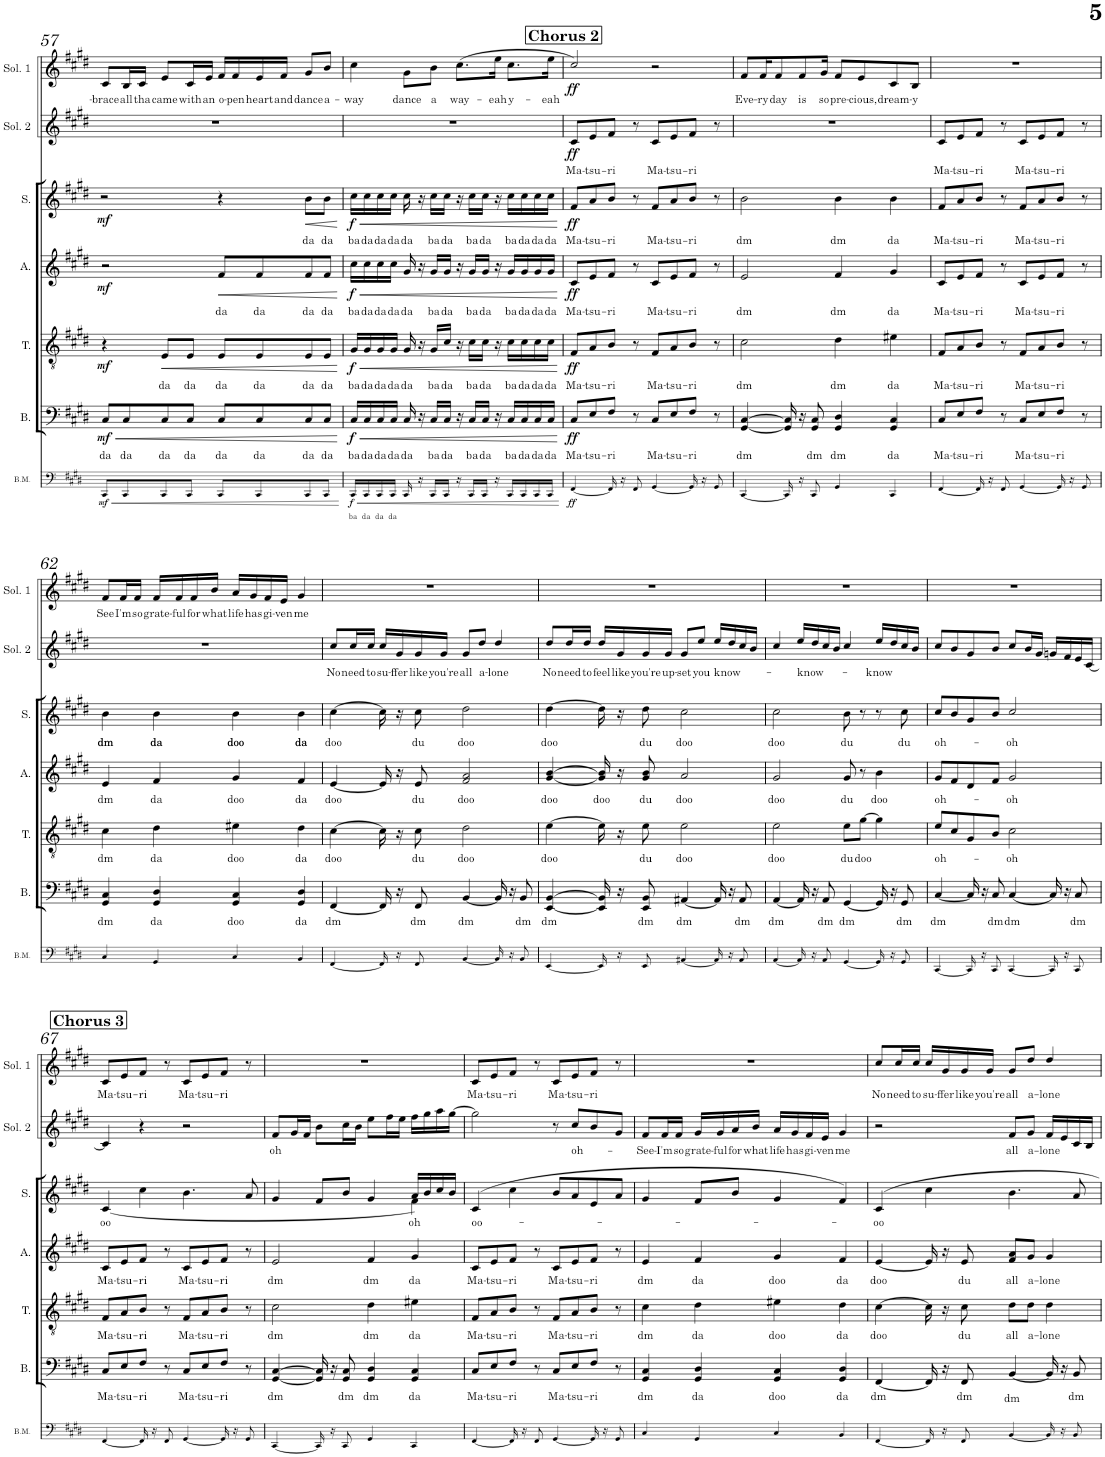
**kern	**text	**dynam	**kern	**text	**text	**dynam	**kern	**text	**dynam	**kern	**text	**dynam	**kern	**text	**dynam	**kern	**text	**dynam	**kern	**text	**dynam
*part7	*part7	*part7	*part6	*part6	*part6	*part6	*part5	*part5	*part5	*part4	*part4	*part4	*part3	*part3	*part3	*part2	*part2	*part2	*part1	*part1	*part1
*staff7	*staff7	*staff7	*staff6	*staff6	*staff6	*staff6	*staff5	*staff5	*staff5	*staff4	*staff4	*staff4	*staff3	*staff3	*staff3	*staff2	*staff2	*staff2	*staff1	*staff1	*staff1
*I"Bass Mic	*	*	*I"Bass	*	*	*	*I"Tenor	*	*	*I"Alto	*	*	*I"Soprano	*	*	*I"Solo 2 (Lower Voice)	*	*	*I"Solo 1 (Upper Voice)	*	*
*I'B.M.	*	*	*I'B.	*	*	*	*I'T.	*	*	*I'A.	*	*	*I'S.	*	*	*I'Sol. 2	*	*	*I'Sol. 1	*	*
!!LO:PB:g=z
*clefF4	*	*	*clefF4	*	*	*	*clefGv2	*	*	*clefG2	*	*	*clefG2	*	*	*clefG2	*	*	*clefG2	*	*
*	*	*	*	*	*	*	*	*	*	*	*	*	*	*	*	*Trd7c12	*	*	*	*	*
*k[f#c#g#d#]	*	*	*k[f#c#g#d#]	*	*	*	*k[f#c#g#d#]	*	*	*k[f#c#g#d#]	*	*	*k[f#c#g#d#]	*	*	*k[f#c#g#d#]	*	*	*k[f#c#g#d#]	*	*
*M4/4	*	*	*M4/4	*	*	*	*M4/4	*	*	*M4/4	*	*	*M4/4	*	*	*M4/4	*	*	*M4/4	*	*
=57	=57	=57	=57	=57	=57	=57	=57	=57	=57	=57	=57	=57	=57	=57	=57	=57	=57	=57	=57	=57	=57
!	!	!LO:HP:b	!	!LO:LY:b	!	!LO:HP:b	!	!	!	!	!	!	!	!	!	!	!	!	!	!LO:LY:b	!
!	!	!LO:DY:n=1:b	!	!	!	!LO:DY:n=1:b	!	!	!LO:DY:b	!	!	!LO:DY:b	!	!	!LO:DY:b	!	!	!	!	!	!
8CC#/L	.	< mf	8C#/L	da	.	< mf	4r	.	mf	2r	.	mf	2r	.	mf	1r	.	.	8c#/L	-brace	.
!	!	!	!	!LO:LY:b	!	!	!	!	!	!	!	!	!	!	!	!	!	!	!	!LO:LY:b	!
8CC#/	.	.	8C#/	da	.	.	.	.	.	.	.	.	.	.	.	.	.	.	16B/L	all	.
!	!	!	!	!	!	!	!	!	!	!	!	!	!	!	!	!	!	!	!	!LO:LY:b	!
.	.	.	.	.	.	.	.	.	.	.	.	.	.	.	.	.	.	.	16c#/JJ	tha	.
!	!	!	!	!LO:LY:b	!	!	!	!LO:LY:b	!LO:HP:b	!	!	!	!	!	!	!	!	!	!	!LO:LY:b	!
8CC#/	.	.	8C#/	da	.	.	8E/L	da	<	.	.	.	.	.	.	.	.	.	8e/L	came	.
!	!	!	!	!LO:LY:b	!	!	!	!LO:LY:b	!	!	!	!	!	!	!	!	!	!	!	!LO:LY:b	!
8CC#/J	.	.	8C#/J	da	.	.	8E/J	da	.	.	.	.	.	.	.	.	.	.	16c#/L	with	.
!	!	!	!	!	!	!	!	!	!	!	!	!	!	!	!	!	!	!	!	!LO:LY:b	!
.	.	.	.	.	.	.	.	.	.	.	.	.	.	.	.	.	.	.	16e/JJ	an	.
!	!	!	!	!LO:LY:b	!	!	!	!LO:LY:b	!	!	!LO:LY:b	!LO:HP:b	!	!	!	!	!	!	!	!LO:LY:b	!
8CC#/L	.	.	8C#/L	da	.	.	8E/L	da	.	8f#/L	da	<	4r	.	.	.	.	.	16f#/LL	o-	.
!	!	!	!	!	!	!	!	!	!	!	!	!	!	!	!	!	!	!	!	!LO:LY:b	!
.	.	.	.	.	.	.	.	.	.	.	.	.	.	.	.	.	.	.	16f#/	-pen	.
!	!	!	!	!LO:LY:b	!	!	!	!LO:LY:b	!	!	!LO:LY:b	!	!	!	!	!	!	!	!	!LO:LY:b	!
8CC#/	.	.	8C#/	da	.	.	8E/	da	.	8f#/	da	.	.	.	.	.	.	.	16e/	heart	.
!	!	!	!	!	!	!	!	!	!	!	!	!	!	!	!	!	!	!	!	!LO:LY:b	!
.	.	.	.	.	.	.	.	.	.	.	.	.	.	.	.	.	.	.	16f#/JJ	and	.
!	!	!	!	!LO:LY:b	!	!	!	!LO:LY:b	!	!	!LO:LY:b	!	!	!LO:LY:b	!LO:HP:b	!	!	!	!	!LO:LY:b	!
8CC#/	.	.	8C#/	da	.	.	8E/	da	.	8f#/	da	.	8b\L	da	<	.	.	.	8g#/L	dance	.
!	!	!	!	!LO:LY:b	!	!	!	!LO:LY:b	!	!	!LO:LY:b	!	!	!LO:LY:b	!	!	!	!	!	!LO:LY:b	!
8CC#/J	.	.	8C#/J	da	.	.	8E/J	da	.	8f#/J	da	.	8b\J	da	.	.	.	.	8b/J	a-	.
.	.	[	.	.	.	[	.	.	[	.	.	[	.	.	[	.	.	.	.	.	.
=58	=58	=58	=58	=58	=58	=58	=58	=58	=58	=58	=58	=58	=58	=58	=58	=58	=58	=58	=58	=58	=58
!	!LO:LY:b	!LO:HP:b	!	!LO:LY:b	!	!LO:HP:b	!	!LO:LY:b	!LO:HP:b	!	!LO:LY:b	!LO:HP:b	!	!LO:LY:b	!LO:HP:b	!	!	!	!	!LO:LY:b	!
!	!	!LO:DY:n=1:b	!	!	!	!LO:DY:n=1:b	!	!	!LO:DY:n=1:b	!	!	!LO:DY:n=1:b	!	!	!LO:DY:n=1:b	!	!	!	!	!	!
16CC#/LL	ba	< f	16C#/LL	ba	.	< f	16G#/LL	ba	< f	16cc#\LL	ba	< f	16cc#\LL	ba	< f	1r	.	.	4cc#\	-way	.
!	!LO:LY:b	!	!	!LO:LY:b	!	!	!	!LO:LY:b	!	!	!LO:LY:b	!	!	!LO:LY:b	!	!	!	!	!	!	!
16CC#/	da	.	16C#/	da	.	.	16G#/	da	.	16cc#\	da	.	16cc#\	da	.	.	.	.	.	.	.
!	!LO:LY:b	!	!	!LO:LY:b	!	!	!	!LO:LY:b	!	!	!LO:LY:b	!	!	!LO:LY:b	!	!	!	!	!	!	!
16CC#/	da	.	16C#/	da	.	.	16G#/	da	.	16cc#\	da	.	16cc#\	da	.	.	.	.	.	.	.
!	!LO:LY:b	!	!	!LO:LY:b	!	!	!	!LO:LY:b	!	!	!LO:LY:b	!	!	!LO:LY:b	!	!	!	!	!	!	!
16CC#/JJ	da	.	16C#/JJ	da	.	.	16G#/JJ	da	.	16cc#\JJ	da	.	16cc#\JJ	da	.	.	.	.	.	.	.
!	!	!	!	!LO:LY:b	!	!	!	!LO:LY:b	!	!	!LO:LY:b	!	!	!LO:LY:b	!	!	!	!	!	!LO:LY:b	!
16CC#/	.	.	16C#/	da	.	.	16G#/	da	.	16g#/	da	.	16cc#\	da	.	.	.	.	8g#\L	dance	.
16r	.	.	16r	.	.	.	16r	.	.	16r	.	.	16r	.	.	.	.	.	.	.	.
!	!	!	!	!LO:LY:b	!	!	!	!LO:LY:b	!	!	!LO:LY:b	!	!	!LO:LY:b	!	!	!	!	!	!LO:LY:b	!
16CC#/LL	.	.	16C#/LL	ba	.	.	16G#/LL	ba	.	16g#/LL	ba	.	16cc#\LL	ba	.	.	.	.	8b\J	a	.
!	!	!	!	!LO:LY:b	!	!	!	!LO:LY:b	!	!	!LO:LY:b	!	!	!LO:LY:b	!	!	!	!	!	!	!
16CC#/JJ	.	.	16C#/JJ	da	.	.	16c#/JJ	da	.	16g#/JJ	da	.	16cc#\JJ	da	.	.	.	.	.	.	.
!	!	!	!	!	!	!	!	!	!	!	!	!	!	!	!	!	!	!	!	!LO:LY:b	!
16r	.	.	16r	.	.	.	16r	.	.	16r	.	.	16r	.	.	.	.	.	(8.cc#\L	way-	.
!	!	!	!	!LO:LY:b	!	!	!	!LO:LY:b	!	!	!LO:LY:b	!	!	!LO:LY:b	!	!	!	!	!	!	!
16CC#/LL	.	.	16C#/LL	ba	.	.	16c#\LL	ba	.	16g#/LL	ba	.	16cc#\LL	ba	.	.	.	.	.	.	.
!	!	!	!	!LO:LY:b	!	!	!	!LO:LY:b	!	!	!LO:LY:b	!	!	!LO:LY:b	!	!	!	!	!	!	!
16CC#/JJ	.	.	16C#/JJ	da	.	.	16c#\JJ	da	.	16g#/JJ	da	.	16cc#\JJ	da	.	.	.	.	.	.	.
!	!	!	!	!	!	!	!	!	!	!	!	!	!	!	!	!	!	!	!	!LO:LY:b	!
16r	.	.	16r	.	.	.	16r	.	.	16r	.	.	16r	.	.	.	.	.	16ee\Jk	-eah	.
!	!	!	!	!LO:LY:b	!	!	!	!LO:LY:b	!	!	!LO:LY:b	!	!	!LO:LY:b	!	!	!	!	!	!LO:LY:b	!
16CC#/LL	.	.	16C#/LL	ba	.	.	16c#\LL	ba	.	16g#/LL	ba	.	16cc#\LL	ba	.	.	.	.	8.cc#\L	y-	.
!	!	!	!	!LO:LY:b	!	!	!	!LO:LY:b	!	!	!LO:LY:b	!	!	!LO:LY:b	!	!	!	!	!	!	!
16CC#/	.	.	16C#/	da	.	.	16c#\	da	.	16g#/	da	.	16cc#\	da	.	.	.	.	.	.	.
!	!	!	!	!LO:LY:b	!	!	!	!LO:LY:b	!	!	!LO:LY:b	!	!	!LO:LY:b	!	!	!	!	!	!	!
16CC#/	.	.	16C#/	da	.	.	16c#\	da	.	16g#/	da	.	16cc#\	da	.	.	.	.	.	.	.
!	!	!	!	!LO:LY:b	!	!	!	!LO:LY:b	!	!	!LO:LY:b	!	!	!LO:LY:b	!	!	!	!	!	!LO:LY:b	!
16CC#/JJ	.	.	16C#/JJ	da	.	.	16c#\JJ	da	.	16g#/JJ	da	.	16cc#\JJ	da	.	.	.	.	16ee\Jk	-eah	.
.	.	[	.	.	.	[	.	.	[	.	.	[	.	.	[	.	.	.	.	.	.
!!LO:REH:place=s1:a:B:cj:fs=14:t=Chorus 2
=59	=59	=59	=59	=59	=59	=59	=59	=59	=59	=59	=59	=59	=59	=59	=59	=59	=59	=59	=59	=59	=59
!	!	!LO:DY:b	!	!LO:LY:b	!	!LO:DY:b	!	!LO:LY:b	!LO:DY:b	!	!LO:LY:b	!LO:DY:b	!	!LO:LY:b	!LO:DY:b	!	!LO:LY:b	!LO:DY:b	!	!	!LO:DY:b
[4FF#/	.	ff	8C#/L	Ma-	.	ff	8F#/L	Ma-	ff	8c#/L	Ma-	ff	8f#/L	Ma-	ff	8c#/L	Ma-	ff	2cc#/)	.	ff
!	!	!	!	!LO:LY:b	!	!	!	!LO:LY:b	!	!	!LO:LY:b	!	!	!LO:LY:b	!	!	!LO:LY:b	!	!	!	!
.	.	.	8E/	-tsu-	.	.	8A/	-tsu-	.	8e/	-tsu-	.	8a/	-tsu-	.	8e/	-tsu-	.	.	.	.
!	!	!	!	!LO:LY:b	!	!	!	!LO:LY:b	!	!	!LO:LY:b	!	!	!LO:LY:b	!	!	!LO:LY:b	!	!	!	!
16FF#/]	.	.	8F#/J	-ri	.	.	8B/J	-ri	.	8f#/J	-ri	.	8b/J	-ri	.	8f#/J	-ri	.	.	.	.
16r	.	.	.	.	.	.	.	.	.	.	.	.	.	.	.	.	.	.	.	.	.
8FF#/	.	.	8r	.	.	.	8r	.	.	8r	.	.	8r	.	.	8r	.	.	.	.	.
!	!	!	!	!LO:LY:b	!	!	!	!LO:LY:b	!	!	!LO:LY:b	!	!	!LO:LY:b	!	!	!LO:LY:b	!	!	!	!
[4GG#/	.	.	8C#/L	Ma-	.	.	8F#/L	Ma-	.	8c#/L	Ma-	.	8f#/L	Ma-	.	8c#/L	Ma-	.	2r	.	.
!	!	!	!	!LO:LY:b	!	!	!	!LO:LY:b	!	!	!LO:LY:b	!	!	!LO:LY:b	!	!	!LO:LY:b	!	!	!	!
.	.	.	8E/	-tsu-	.	.	8A/	-tsu-	.	8e/	-tsu-	.	8a/	-tsu-	.	8e/	-tsu-	.	.	.	.
!	!	!	!	!LO:LY:b	!	!	!	!LO:LY:b	!	!	!LO:LY:b	!	!	!LO:LY:b	!	!	!LO:LY:b	!	!	!	!
16GG#/]	.	.	8F#/J	-ri	.	.	8B/J	-ri	.	8f#/J	-ri	.	8b/J	-ri	.	8f#/J	-ri	.	.	.	.
16r	.	.	.	.	.	.	.	.	.	.	.	.	.	.	.	.	.	.	.	.	.
8GG#/	.	.	8r	.	.	.	8r	.	.	8r	.	.	8r	.	.	8r	.	.	.	.	.
=60	=60	=60	=60	=60	=60	=60	=60	=60	=60	=60	=60	=60	=60	=60	=60	=60	=60	=60	=60	=60	=60
!	!	!	!	!LO:LY:b	!	!	!	!LO:LY:b	!	!	!LO:LY:b	!	!	!LO:LY:b	!	!	!	!	!	!LO:LY:b	!
[4CC#/	.	.	[4GG#/ [4C#/	dm	.	.	2c#\	dm	.	2e/	dm	.	2b\	dm	.	1r	.	.	8f#/L	Eve-	.
!	!	!	!	!	!	!	!	!	!	!	!	!	!	!	!	!	!	!	!	!LO:LY:b	!
.	.	.	.	.	.	.	.	.	.	.	.	.	.	.	.	.	.	.	16f#/K	-ry	.
!	!	!	!	!	!	!	!	!	!	!	!	!	!	!	!	!	!	!	!	!LO:LY:b	!
.	.	.	.	.	.	.	.	.	.	.	.	.	.	.	.	.	.	.	8f#/	day	.
16CC#/]	.	.	16GG#/] 16C#/]	.	.	.	.	.	.	.	.	.	.	.	.	.	.	.	.	.	.
!	!	!	!	!	!	!	!	!	!	!	!	!	!	!	!	!	!	!	!	!LO:LY:b	!
16r	.	.	16r	.	.	.	.	.	.	.	.	.	.	.	.	.	.	.	8f#/	is	.
!	!	!	!	!LO:LY:b	!	!	!	!	!	!	!	!	!	!	!	!	!	!	!	!	!
8CC#/	.	.	8GG#/ 8C#/	dm	.	.	.	.	.	.	.	.	.	.	.	.	.	.	.	.	.
!	!	!	!	!	!	!	!	!	!	!	!	!	!	!	!	!	!	!	!	!LO:LY:b	!
.	.	.	.	.	.	.	.	.	.	.	.	.	.	.	.	.	.	.	16g#/Jk	so	.
!	!	!	!	!LO:LY:b	!	!	!	!LO:LY:b	!	!	!LO:LY:b	!	!	!LO:LY:b	!	!	!	!	!	!LO:LY:b	!
4GG#/	.	.	4GG#/ 4D#/	dm	.	.	4d#\	dm	.	4f#/	dm	.	4b\	dm	.	.	.	.	8f#/L	pre-	.
!	!	!	!	!	!	!	!	!	!	!	!	!	!	!	!	!	!	!	!	!LO:LY:b	!
.	.	.	.	.	.	.	.	.	.	.	.	.	.	.	.	.	.	.	8e/	-cious,	.
!	!	!	!	!LO:LY:b	!	!	!	!LO:LY:b	!	!	!LO:LY:b	!	!	!LO:LY:b	!	!	!	!	!	!LO:LY:b	!
4CC#/	.	.	4GG#/ 4C#/	da	.	.	4e#X\	da	.	4g#/	da	.	4b\	da	.	.	.	.	8c#/	dream-	.
!	!	!	!	!	!	!	!	!	!	!	!	!	!	!	!	!	!	!	!	!LO:LY:b	!
.	.	.	.	.	.	.	.	.	.	.	.	.	.	.	.	.	.	.	8B/J	-y	.
=61	=61	=61	=61	=61	=61	=61	=61	=61	=61	=61	=61	=61	=61	=61	=61	=61	=61	=61	=61	=61	=61
!	!	!	!	!LO:LY:b	!	!	!	!LO:LY:b	!	!	!LO:LY:b	!	!	!LO:LY:b	!	!	!LO:LY:b	!	!	!	!
[4FF#/	.	.	8C#/L	Ma-	.	.	8F#/L	Ma-	.	8c#/L	Ma-	.	8f#/L	Ma-	.	8c#/L	Ma-	.	1r	.	.
!	!	!	!	!LO:LY:b	!	!	!	!LO:LY:b	!	!	!LO:LY:b	!	!	!LO:LY:b	!	!	!LO:LY:b	!	!	!	!
.	.	.	8E/	-tsu-	.	.	8A/	-tsu-	.	8e/	-tsu-	.	8a/	-tsu-	.	8e/	-tsu-	.	.	.	.
!	!	!	!	!LO:LY:b	!	!	!	!LO:LY:b	!	!	!LO:LY:b	!	!	!LO:LY:b	!	!	!LO:LY:b	!	!	!	!
16FF#/]	.	.	8F#/J	-ri	.	.	8B/J	-ri	.	8f#/J	-ri	.	8b/J	-ri	.	8f#/J	-ri	.	.	.	.
16r	.	.	.	.	.	.	.	.	.	.	.	.	.	.	.	.	.	.	.	.	.
8FF#/	.	.	8r	.	.	.	8r	.	.	8r	.	.	8r	.	.	8r	.	.	.	.	.
!	!	!	!	!LO:LY:b	!	!	!	!LO:LY:b	!	!	!LO:LY:b	!	!	!LO:LY:b	!	!	!LO:LY:b	!	!	!	!
[4GG#/	.	.	8C#/L	Ma-	.	.	8F#/L	Ma-	.	8c#/L	Ma-	.	8f#/L	Ma-	.	8c#/L	Ma-	.	.	.	.
!	!	!	!	!LO:LY:b	!	!	!	!LO:LY:b	!	!	!LO:LY:b	!	!	!LO:LY:b	!	!	!LO:LY:b	!	!	!	!
.	.	.	8E/	-tsu-	.	.	8A/	-tsu-	.	8e/	-tsu-	.	8a/	-tsu-	.	8e/	-tsu-	.	.	.	.
!	!	!	!	!LO:LY:b	!	!	!	!LO:LY:b	!	!	!LO:LY:b	!	!	!LO:LY:b	!	!	!LO:LY:b	!	!	!	!
16GG#/]	.	.	8F#/J	-ri	.	.	8B/J	-ri	.	8f#/J	-ri	.	8b/J	-ri	.	8f#/J	-ri	.	.	.	.
16r	.	.	.	.	.	.	.	.	.	.	.	.	.	.	.	.	.	.	.	.	.
8GG#/	.	.	8r	.	.	.	8r	.	.	8r	.	.	8r	.	.	8r	.	.	.	.	.
!!LO:LB:g=z
=62	=62	=62	=62	=62	=62	=62	=62	=62	=62	=62	=62	=62	=62	=62	=62	=62	=62	=62	=62	=62	=62
!	!	!	!	!LO:LY:b	!	!	!	!LO:LY:b	!	!	!LO:LY:b	!	!	!LO:LY:b	!	!	!	!	!	!LO:LY:b	!
4C#/	.	.	4GG#/ 4C#/	dm	.	.	4c#\	dm	.	4e/	dm	.	4b\	dm	.	1r	.	.	8f#/L	See	.
!	!	!	!	!	!	!	!	!	!	!	!	!	!	!	!	!	!	!	!	!LO:LY:b	!
.	.	.	.	.	.	.	.	.	.	.	.	.	.	.	.	.	.	.	16f#/L	I'm	.
!	!	!	!	!	!	!	!	!	!	!	!	!	!	!	!	!	!	!	!	!LO:LY:b	!
.	.	.	.	.	.	.	.	.	.	.	.	.	.	.	.	.	.	.	16f#/JJ	so	.
!	!	!	!	!LO:LY:b	!	!	!	!LO:LY:b	!	!	!LO:LY:b	!	!	!LO:LY:b	!	!	!	!	!	!LO:LY:b	!
4GG#/	.	.	4GG#/ 4D#/	da	.	.	4d#\	da	.	4f#/	da	.	4b\	da	.	.	.	.	16f#/LL	grate-	.
!	!	!	!	!	!	!	!	!	!	!	!	!	!	!	!	!	!	!	!	!LO:LY:b	!
.	.	.	.	.	.	.	.	.	.	.	.	.	.	.	.	.	.	.	16f#/	-ful	.
!	!	!	!	!	!	!	!	!	!	!	!	!	!	!	!	!	!	!	!	!LO:LY:b	!
.	.	.	.	.	.	.	.	.	.	.	.	.	.	.	.	.	.	.	16f#/	for	.
!	!	!	!	!	!	!	!	!	!	!	!	!	!	!	!	!	!	!	!	!LO:LY:b	!
.	.	.	.	.	.	.	.	.	.	.	.	.	.	.	.	.	.	.	16b/JJ	what	.
!	!	!	!	!LO:LY:b	!	!	!	!LO:LY:b	!	!	!LO:LY:b	!	!	!LO:LY:b	!	!	!	!	!	!LO:LY:b	!
4C#/	.	.	4GG#/ 4C#/	doo	.	.	4e#X\	doo	.	4g#/	doo	.	4b\	doo	.	.	.	.	16a/LL	life	.
!	!	!	!	!	!	!	!	!	!	!	!	!	!	!	!	!	!	!	!	!LO:LY:b	!
.	.	.	.	.	.	.	.	.	.	.	.	.	.	.	.	.	.	.	16g#/	has	.
!	!	!	!	!	!	!	!	!	!	!	!	!	!	!	!	!	!	!	!	!LO:LY:b	!
.	.	.	.	.	.	.	.	.	.	.	.	.	.	.	.	.	.	.	16f#/	gi-	.
!	!	!	!	!	!	!	!	!	!	!	!	!	!	!	!	!	!	!	!	!LO:LY:b	!
.	.	.	.	.	.	.	.	.	.	.	.	.	.	.	.	.	.	.	16e/JJ	-ven	.
!	!	!	!	!LO:LY:b	!	!	!	!LO:LY:b	!	!	!LO:LY:b	!	!	!LO:LY:b	!	!	!	!	!	!LO:LY:b	!
4BB/	.	.	4GG#/ 4D#/	da	.	.	4d#\	da	.	4f#/	da	.	4b\	da	.	.	.	.	4g#/	me	.
=63	=63	=63	=63	=63	=63	=63	=63	=63	=63	=63	=63	=63	=63	=63	=63	=63	=63	=63	=63	=63	=63
!	!	!	!	!LO:LY:b	!	!	!	!LO:LY:b	!	!	!LO:LY:b	!	!	!LO:LY:b	!	!	!LO:LY:b	!	!	!	!
[4FF#/	.	.	[4FF#/	dm	.	.	[4c#\	doo	.	[4e/	doo	.	[4cc#\	doo	.	8cc#/L	No	.	1r	.	.
!	!	!	!	!	!	!	!	!	!	!	!	!	!	!	!	!	!LO:LY:b	!	!	!	!
.	.	.	.	.	.	.	.	.	.	.	.	.	.	.	.	16cc#/L	need	.	.	.	.
!	!	!	!	!	!	!	!	!	!	!	!	!	!	!	!	!	!LO:LY:b	!	!	!	!
.	.	.	.	.	.	.	.	.	.	.	.	.	.	.	.	16cc#/JJ	to	.	.	.	.
!	!	!	!	!	!	!	!	!	!	!	!	!	!	!	!	!	!LO:LY:b	!	!	!	!
16FF#/]	.	.	16FF#/]	.	.	.	16c#\]	.	.	16e/]	.	.	16cc#\]	.	.	16cc#/LL	su-	.	.	.	.
!	!	!	!	!	!	!	!	!	!	!	!	!	!	!	!	!	!LO:LY:b	!	!	!	!
16r	.	.	16r	.	.	.	16r	.	.	16r	.	.	16r	.	.	16g#/	-ffer	.	.	.	.
!	!	!	!	!LO:LY:b	!	!	!	!LO:LY:b	!	!	!LO:LY:b	!	!	!LO:LY:b	!	!	!LO:LY:b	!	!	!	!
8FF#/	.	.	8FF#/	dm	.	.	8c#\	du	.	8e/	du	.	8cc#\	du	.	16g#/	like	.	.	.	.
!	!	!	!	!	!	!	!	!	!	!	!	!	!	!	!	!	!LO:LY:b	!	!	!	!
.	.	.	.	.	.	.	.	.	.	.	.	.	.	.	.	16g#/JJ	you're	.	.	.	.
!	!	!	!	!LO:LY:b	!	!	!	!LO:LY:b	!	!	!LO:LY:b	!	!	!LO:LY:b	!	!	!LO:LY:b	!	!	!	!
[4BB/	.	.	[4BB/	dm	.	.	2d#\	doo	.	2f#/ 2a/	doo	.	2dd#\	doo	.	8g#/L	all	.	.	.	.
!	!	!	!	!	!	!	!	!	!	!	!	!	!	!	!	!	!LO:LY:b	!	!	!	!
.	.	.	.	.	.	.	.	.	.	.	.	.	.	.	.	8dd#/J	a-	.	.	.	.
!	!	!	!	!	!	!	!	!	!	!	!	!	!	!	!	!	!LO:LY:b	!	!	!	!
16BB/]	.	.	16BB/]	.	.	.	.	.	.	.	.	.	.	.	.	4dd#/	-lone	.	.	.	.
16r	.	.	16r	.	.	.	.	.	.	.	.	.	.	.	.	.	.	.	.	.	.
!	!	!	!	!LO:LY:b	!	!	!	!	!	!	!	!	!	!	!	!	!	!	!	!	!
8BB/	.	.	8BB/	dm	.	.	.	.	.	.	.	.	.	.	.	.	.	.	.	.	.
=64	=64	=64	=64	=64	=64	=64	=64	=64	=64	=64	=64	=64	=64	=64	=64	=64	=64	=64	=64	=64	=64
!	!	!	!	!LO:LY:b	!	!	!	!LO:LY:b	!	!	!LO:LY:b	!	!	!LO:LY:b	!	!	!LO:LY:b	!	!	!	!
[4EE/	.	.	[4EE/ [4BB/	dm	.	.	[4e\	doo	.	[4g#/ [4b/	doo	.	[4dd#\	doo	.	8dd#/L	No	.	1r	.	.
!	!	!	!	!	!	!	!	!	!	!	!	!	!	!	!	!	!LO:LY:b	!	!	!	!
.	.	.	.	.	.	.	.	.	.	.	.	.	.	.	.	16dd#/L	need	.	.	.	.
!	!	!	!	!	!	!	!	!	!	!	!	!	!	!	!	!	!LO:LY:b	!	!	!	!
.	.	.	.	.	.	.	.	.	.	.	.	.	.	.	.	16dd#/JJ	to	.	.	.	.
!	!	!	!	!	!	!	!	!	!	!	!LO:LY:b	!	!	!	!	!	!LO:LY:b	!	!	!	!
16EE/]	.	.	16EE/] 16BB/]	.	.	.	16e\]	.	.	16g#/] 16b/]	doo	.	16dd#\]	.	.	16dd#/LL	feel	.	.	.	.
!	!	!	!	!	!	!	!	!	!	!	!	!	!	!	!	!	!LO:LY:b	!	!	!	!
16r	.	.	16r	.	.	.	16r	.	.	16r	.	.	16r	.	.	16g#/	like	.	.	.	.
!	!	!	!	!LO:LY:b	!	!	!	!LO:LY:b	!	!	!LO:LY:b	!	!	!LO:LY:b	!	!	!LO:LY:b	!	!	!	!
8EE/	.	.	8EE/ 8BB/	dm	.	.	8e\	du	.	8g#/ 8b/	du	.	8dd#\	du	.	16g#/	you're	.	.	.	.
!	!	!	!	!	!	!	!	!	!	!	!	!	!	!	!	!	!LO:LY:b	!	!	!	!
.	.	.	.	.	.	.	.	.	.	.	.	.	.	.	.	16g#/JJ	up-	.	.	.	.
!	!	!	!	!LO:LY:b	!	!	!	!LO:LY:b	!	!	!LO:LY:b	!	!	!LO:LY:b	!	!	!LO:LY:b	!	!	!	!
[4AA#X/	.	.	[4AA#X/	dm	.	.	2e\	doo	.	2a/	doo	.	2cc#\	doo	.	8g#/L	-set	.	.	.	.
!	!	!	!	!	!	!	!	!	!	!	!	!	!	!	!	!	!LO:LY:b	!	!	!	!
.	.	.	.	.	.	.	.	.	.	.	.	.	.	.	.	8ee/J	you	.	.	.	.
!	!	!	!	!	!	!	!	!	!	!	!	!	!	!	!	!	!LO:LY:b	!	!	!	!
16AA#/]	.	.	16AA#/]	.	.	.	.	.	.	.	.	.	.	.	.	16ee/LL	know-	.	.	.	.
16r	.	.	16r	.	.	.	.	.	.	.	.	.	.	.	.	16dd#/	.	.	.	.	.
!	!	!	!	!LO:LY:b	!	!	!	!	!	!	!	!	!	!	!	!	!	!	!	!	!
8AA#/	.	.	8AA#/	dm	.	.	.	.	.	.	.	.	.	.	.	16cc#/	.	.	.	.	.
.	.	.	.	.	.	.	.	.	.	.	.	.	.	.	.	16b/JJ	.	.	.	.	.
=65	=65	=65	=65	=65	=65	=65	=65	=65	=65	=65	=65	=65	=65	=65	=65	=65	=65	=65	=65	=65	=65
!	!	!	!	!LO:LY:b	!	!	!	!LO:LY:b	!	!	!LO:LY:b	!	!	!LO:LY:b	!	!	!	!	!	!	!
[4AA/	.	.	[4AA/	dm	.	.	2e\	doo	.	2g#/	doo	.	2cc#\	doo	.	4cc#/	.	.	1r	.	.
!	!	!	!	!	!	!	!	!	!	!	!	!	!	!	!	!	!LO:LY:b	!	!	!	!
16AA/]	.	.	16AA/]	.	.	.	.	.	.	.	.	.	.	.	.	16ee/LL	-know-	.	.	.	.
16r	.	.	16r	.	.	.	.	.	.	.	.	.	.	.	.	16dd#/	.	.	.	.	.
!	!	!	!	!LO:LY:b	!	!	!	!	!	!	!	!	!	!	!	!	!	!	!	!	!
8AA/	.	.	8AA/	dm	.	.	.	.	.	.	.	.	.	.	.	16cc#/	.	.	.	.	.
.	.	.	.	.	.	.	.	.	.	.	.	.	.	.	.	16b/JJ	.	.	.	.	.
!	!	!	!	!LO:LY:b	!	!	!	!LO:LY:b	!	!	!LO:LY:b	!	!	!LO:LY:b	!	!	!	!	!	!	!
[4GG#/	.	.	[4GG#/	dm	.	.	8e\L	du	.	8g#/	du	.	8b\	du	.	4cc#/	.	.	.	.	.
!	!	!	!	!	!	!	!	!LO:LY:b	!	!	!	!	!	!	!	!	!	!	!	!	!
.	.	.	.	.	.	.	[8g#\J	doo	.	8r	.	.	8r	.	.	.	.	.	.	.	.
!	!	!	!	!	!	!	!	!	!	!	!LO:LY:b	!	!	!	!	!	!LO:LY:b	!	!	!	!
16GG#/]	.	.	16GG#/]	.	.	.	4g#\]	.	.	4b\	doo	.	8r	.	.	16ee/LL	-know	.	.	.	.
16r	.	.	16r	.	.	.	.	.	.	.	.	.	.	.	.	16dd#/	.	.	.	.	.
!	!	!	!	!LO:LY:b	!	!	!	!	!	!	!	!	!	!LO:LY:b	!	!	!	!	!	!	!
8GG#/	.	.	8GG#/	dm	.	.	.	.	.	.	.	.	8cc#\	du	.	16cc#/	.	.	.	.	.
.	.	.	.	.	.	.	.	.	.	.	.	.	.	.	.	16b/JJ	.	.	.	.	.
=66	=66	=66	=66	=66	=66	=66	=66	=66	=66	=66	=66	=66	=66	=66	=66	=66	=66	=66	=66	=66	=66
!	!	!	!	!LO:LY:b	!	!	!	!LO:LY:b	!	!	!LO:LY:b	!	!	!LO:LY:b	!	!	!	!	!	!	!
[4CC#/	.	.	[4C#/	dm	.	.	8e/L	oh-	.	8g#/L	oh-	.	8cc#/L	oh-	.	8cc#/L	.	.	1r	.	.
.	.	.	.	.	.	.	8c#/	.	.	8f#/	.	.	8b/	.	.	8b/	.	.	.	.	.
16CC#/]	.	.	16C#/]	.	.	.	8G#/	.	.	8d#/	.	.	8g#/	.	.	8g#/	.	.	.	.	.
16r	.	.	16r	.	.	.	.	.	.	.	.	.	.	.	.	.	.	.	.	.	.
!	!	!	!	!LO:LY:b	!	!	!	!	!	!	!	!	!	!	!	!	!	!	!	!	!
8CC#/	.	.	8C#/	dm	.	.	8B/J	.	.	8f#/J	.	.	8b/J	.	.	8b/J	.	.	.	.	.
!	!	!	!	!LO:LY:b	!	!	!	!LO:LY:b	!	!	!LO:LY:b	!	!	!LO:LY:b	!	!	!	!	!	!	!
[4CC#/	.	.	[4C#/	dm	.	.	2c#\	-oh	.	2g#/	-oh	.	2cc#/	-oh	.	8cc#/L	.	.	.	.	.
.	.	.	.	.	.	.	.	.	.	.	.	.	.	.	.	16b/L	.	.	.	.	.
.	.	.	.	.	.	.	.	.	.	.	.	.	.	.	.	16g#/JJ	.	.	.	.	.
16CC#/]	.	.	16C#/]	.	.	.	.	.	.	.	.	.	.	.	.	16gn/LL	.	.	.	.	.
16r	.	.	16r	.	.	.	.	.	.	.	.	.	.	.	.	16f#/	.	.	.	.	.
!	!	!	!	!LO:LY:b	!	!	!	!	!	!	!	!	!	!	!	!	!	!	!	!	!
8CC#/	.	.	8C#/	dm	.	.	.	.	.	.	.	.	.	.	.	16e/	.	.	.	.	.
.	.	.	.	.	.	.	.	.	.	.	.	.	.	.	.	[16c#/JJ	.	.	.	.	.
!!LO:LB:g=z
!!LO:REH:place=s1:a:B:cj:fs=14:t=Chorus 3
=67	=67	=67	=67	=67	=67	=67	=67	=67	=67	=67	=67	=67	=67	=67	=67	=67	=67	=67	=67	=67	=67
!	!	!	!	!LO:LY:b	!	!	!	!LO:LY:b	!	!	!LO:LY:b	!	!	!LO:LY:b	!	!	!	!	!	!LO:LY:b	!
[4FF#/	.	.	8C#/L	Ma-	.	.	8F#/L	Ma-	.	8c#/L	Ma-	.	(4c#/	oo	.	4c#/]	.	.	8c#/L	Ma-	.
!	!	!	!	!LO:LY:b	!	!	!	!LO:LY:b	!	!	!LO:LY:b	!	!	!	!	!	!	!	!	!LO:LY:b	!
.	.	.	8E/	-tsu-	.	.	8A/	-tsu-	.	8e/	-tsu-	.	.	.	.	.	.	.	8e/	-tsu-	.
!	!	!	!	!LO:LY:b	!	!	!	!LO:LY:b	!	!	!LO:LY:b	!	!	!	!	!	!	!	!	!LO:LY:b	!
16FF#/]	.	.	8F#/J	-ri	.	.	8B/J	-ri	.	8f#/J	-ri	.	4cc#\	.	.	4r	.	.	8f#/J	-ri	.
16r	.	.	.	.	.	.	.	.	.	.	.	.	.	.	.	.	.	.	.	.	.
8FF#/	.	.	8r	.	.	.	8r	.	.	8r	.	.	.	.	.	.	.	.	8r	.	.
!	!	!	!	!LO:LY:b	!	!	!	!LO:LY:b	!	!	!LO:LY:b	!	!	!	!	!	!	!	!	!LO:LY:b	!
[4GG#/	.	.	8C#/L	Ma-	.	.	8F#/L	Ma-	.	8c#/L	Ma-	.	4.b\	.	.	2r	.	.	8c#/L	Ma-	.
!	!	!	!	!LO:LY:b	!	!	!	!LO:LY:b	!	!	!LO:LY:b	!	!	!	!	!	!	!	!	!LO:LY:b	!
.	.	.	8E/	-tsu-	.	.	8A/	-tsu-	.	8e/	-tsu-	.	.	.	.	.	.	.	8e/	-tsu-	.
!	!	!	!	!LO:LY:b	!	!	!	!LO:LY:b	!	!	!LO:LY:b	!	!	!	!	!	!	!	!	!LO:LY:b	!
16GG#/]	.	.	8F#/J	-ri	.	.	8B/J	-ri	.	8f#/J	-ri	.	.	.	.	.	.	.	8f#/J	-ri	.
16r	.	.	.	.	.	.	.	.	.	.	.	.	.	.	.	.	.	.	.	.	.
8GG#/	.	.	8r	.	.	.	8r	.	.	8r	.	.	8a/	.	.	.	.	.	8r	.	.
=68	=68	=68	=68	=68	=68	=68	=68	=68	=68	=68	=68	=68	=68	=68	=68	=68	=68	=68	=68	=68	=68
!	!	!	!	!LO:LY:b	!	!	!	!LO:LY:b	!	!	!LO:LY:b	!	!	!	!	!	!LO:LY:b	!	!	!	!
*	*	*	*	*	*	*	*	*	*	*	*	*	*^	*	*	*	*	*	*	*	*
[4CC#/	.	.	[4GG#/ [4C#/	dm	.	.	2c#\	dm	.	2e/	dm	.	4g#/	2.ryy	.	.	8f#/L	oh	.	1r	.	.
.	.	.	.	.	.	.	.	.	.	.	.	.	.	.	.	.	16g#/L	.	.	.	.	.
.	.	.	.	.	.	.	.	.	.	.	.	.	.	.	.	.	16f#/JJ	.	.	.	.	.
16CC#/]	.	.	16GG#/] 16C#/]	.	.	.	.	.	.	.	.	.	8f#/L	.	.	.	8b\L	.	.	.	.	.
16r	.	.	16r	.	.	.	.	.	.	.	.	.	.	.	.	.	.	.	.	.	.	.
!	!	!	!	!LO:LY:b	!	!	!	!	!	!	!	!	!	!	!	!	!	!	!	!	!	!
8CC#/	.	.	8GG#/ 8C#/	dm	.	.	.	.	.	.	.	.	8b/J	.	.	.	16cc#\L	.	.	.	.	.
.	.	.	.	.	.	.	.	.	.	.	.	.	.	.	.	.	16b\JJ	.	.	.	.	.
!	!	!	!	!LO:LY:b	!	!	!	!LO:LY:b	!	!	!LO:LY:b	!	!	!	!	!	!	!	!	!	!	!
4GG#/	.	.	4GG#/ 4D#/	dm	.	.	4d#\	dm	.	4f#/	dm	.	4g#/	.	.	.	8ee\L	.	.	.	.	.
.	.	.	.	.	.	.	.	.	.	.	.	.	.	.	.	.	16ff#\L	.	.	.	.	.
.	.	.	.	.	.	.	.	.	.	.	.	.	.	.	.	.	16ee\JJ	.	.	.	.	.
!	!	!	!	!LO:LY:b	!	!	!	!LO:LY:b	!	!	!LO:LY:b	!	!	!	!LO:LY:b	!	!	!	!	!	!	!
4CC#/	.	.	4GG#/ 4C#/	da	.	.	4e#X\	da	.	4g#/	da	.	16a/LL	4f#\)	oh	.	16ff#\LL	.	.	.	.	.
.	.	.	.	.	.	.	.	.	.	.	.	.	16b/	.	.	.	16gg#\	.	.	.	.	.
.	.	.	.	.	.	.	.	.	.	.	.	.	16cc#/	.	.	.	16aa\	.	.	.	.	.
.	.	.	.	.	.	.	.	.	.	.	.	.	16b/JJ	.	.	.	[16gg#\JJ	.	.	.	.	.
*	*	*	*	*	*	*	*	*	*	*	*	*	*v	*v	*	*	*	*	*	*	*	*
=69	=69	=69	=69	=69	=69	=69	=69	=69	=69	=69	=69	=69	=69	=69	=69	=69	=69	=69	=69	=69	=69
!	!	!	!	!LO:LY:b	!	!	!	!LO:LY:b	!	!	!LO:LY:b	!	!	!LO:LY:b	!	!	!	!	!	!LO:LY:b	!
[4FF#/	.	.	8C#/L	Ma-	.	.	8F#/L	Ma-	.	8c#/L	Ma-	.	(4c#/	-oo-	.	2gg#\]	.	.	8c#/L	Ma-	.
!	!	!	!	!LO:LY:b	!	!	!	!LO:LY:b	!	!	!LO:LY:b	!	!	!	!	!	!	!	!	!LO:LY:b	!
.	.	.	8E/	-tsu-	.	.	8A/	-tsu-	.	8e/	-tsu-	.	.	.	.	.	.	.	8e/	-tsu-	.
!	!	!	!	!LO:LY:b	!	!	!	!LO:LY:b	!	!	!LO:LY:b	!	!	!	!	!	!	!	!	!LO:LY:b	!
16FF#/]	.	.	8F#/J	-ri	.	.	8B/J	-ri	.	8f#/J	-ri	.	4cc#\	.	.	.	.	.	8f#/J	-ri	.
16r	.	.	.	.	.	.	.	.	.	.	.	.	.	.	.	.	.	.	.	.	.
8FF#/	.	.	8r	.	.	.	8r	.	.	8r	.	.	.	.	.	.	.	.	8r	.	.
!	!	!	!	!LO:LY:b	!	!	!	!LO:LY:b	!	!	!LO:LY:b	!	!	!	!	!	!	!	!	!LO:LY:b	!
[4GG#/	.	.	8C#/L	Ma-	.	.	8F#/L	Ma-	.	8c#/L	Ma-	.	8b/L	.	.	8r	.	.	8c#/L	Ma-	.
!	!	!	!	!LO:LY:b	!	!	!	!LO:LY:b	!	!	!LO:LY:b	!	!	!	!	!	!LO:LY:b	!	!	!LO:LY:b	!
.	.	.	8E/	-tsu-	.	.	8A/	-tsu-	.	8e/	-tsu-	.	8a/	.	.	8cc#/L	oh-	.	8e/	-tsu-	.
!	!	!	!	!LO:LY:b	!	!	!	!LO:LY:b	!	!	!LO:LY:b	!	!	!	!	!	!	!	!	!LO:LY:b	!
16GG#/]	.	.	8F#/J	-ri	.	.	8B/J	-ri	.	8f#/J	-ri	.	8e/	.	.	8b/	.	.	8f#/J	-ri	.
16r	.	.	.	.	.	.	.	.	.	.	.	.	.	.	.	.	.	.	.	.	.
8GG#/	.	.	8r	.	.	.	8r	.	.	8r	.	.	8a/J	.	.	8g#/J	.	.	8r	.	.
=70	=70	=70	=70	=70	=70	=70	=70	=70	=70	=70	=70	=70	=70	=70	=70	=70	=70	=70	=70	=70	=70
!	!	!	!	!LO:LY:b	!	!	!	!LO:LY:b	!	!	!LO:LY:b	!	!	!	!	!	!LO:LY:b	!	!	!	!
4C#/	.	.	4GG#/ 4C#/	dm	.	.	4c#\	dm	.	4e/	dm	.	4g#/	.	.	8f#/L	-See-	.	1r	.	.
!	!	!	!	!	!	!	!	!	!	!	!	!	!	!	!	!	!LO:LY:b	!	!	!	!
.	.	.	.	.	.	.	.	.	.	.	.	.	.	.	.	16f#/L	-I'm	.	.	.	.
!	!	!	!	!	!	!	!	!	!	!	!	!	!	!	!	!	!LO:LY:b	!	!	!	!
.	.	.	.	.	.	.	.	.	.	.	.	.	.	.	.	16f#/JJ	so	.	.	.	.
!	!	!	!	!LO:LY:b	!	!	!	!LO:LY:b	!	!	!LO:LY:b	!	!	!	!	!	!LO:LY:b	!	!	!	!
4GG#/	.	.	4GG#/ 4D#/	da	.	.	4d#\	da	.	4f#/	da	.	8f#/L	.	.	16g#/LL	grate-	.	.	.	.
!	!	!	!	!	!	!	!	!	!	!	!	!	!	!	!	!	!LO:LY:b	!	!	!	!
.	.	.	.	.	.	.	.	.	.	.	.	.	.	.	.	16g#/	-ful	.	.	.	.
!	!	!	!	!	!	!	!	!	!	!	!	!	!	!	!	!	!LO:LY:b	!	!	!	!
.	.	.	.	.	.	.	.	.	.	.	.	.	8b/J	.	.	16a/	for	.	.	.	.
!	!	!	!	!	!	!	!	!	!	!	!	!	!	!	!	!	!LO:LY:b	!	!	!	!
.	.	.	.	.	.	.	.	.	.	.	.	.	.	.	.	16b/JJ	what	.	.	.	.
!	!	!	!	!LO:LY:b	!	!	!	!LO:LY:b	!	!	!LO:LY:b	!	!	!	!	!	!LO:LY:b	!	!	!	!
4C#/	.	.	4GG#/ 4C#/	doo	.	.	4e#X\	doo	.	4g#/	doo	.	4g#/	.	.	16a/LL	life	.	.	.	.
!	!	!	!	!	!	!	!	!	!	!	!	!	!	!	!	!	!LO:LY:b	!	!	!	!
.	.	.	.	.	.	.	.	.	.	.	.	.	.	.	.	16g#/	has	.	.	.	.
!	!	!	!	!	!	!	!	!	!	!	!	!	!	!	!	!	!LO:LY:b	!	!	!	!
.	.	.	.	.	.	.	.	.	.	.	.	.	.	.	.	16f#/	gi-	.	.	.	.
!	!	!	!	!	!	!	!	!	!	!	!	!	!	!	!	!	!LO:LY:b	!	!	!	!
.	.	.	.	.	.	.	.	.	.	.	.	.	.	.	.	16e/JJ	-ven	.	.	.	.
!	!	!	!	!LO:LY:b	!	!	!	!LO:LY:b	!	!	!LO:LY:b	!	!	!	!	!	!LO:LY:b	!	!	!	!
4BB/	.	.	4GG#/ 4D#/	da	.	.	4d#\	da	.	4f#/	da	.	4f#/)	.	.	4g#/	me	.	.	.	.
=71	=71	=71	=71	=71	=71	=71	=71	=71	=71	=71	=71	=71	=71	=71	=71	=71	=71	=71	=71	=71	=71
!	!	!	!	!LO:LY:b	!	!	!	!LO:LY:b	!	!	!LO:LY:b	!	!	!LO:LY:b	!	!	!	!	!	!LO:LY:b	!
[4FF#/	.	.	[4FF#/	dm	.	.	[4c#\	doo	.	[4e/	doo	.	4c#/	-oo	.	2r	.	.	8cc#/L	No	.
!	!	!	!	!	!	!	!	!	!	!	!	!	!	!	!	!	!	!	!	!LO:LY:b	!
.	.	.	.	.	.	.	.	.	.	.	.	.	.	.	.	.	.	.	16cc#/L	need	.
!	!	!	!	!	!	!	!	!	!	!	!	!	!	!	!	!	!	!	!	!LO:LY:b	!
.	.	.	.	.	.	.	.	.	.	.	.	.	.	.	.	.	.	.	16cc#/JJ	to	.
!	!	!	!	!	!	!	!	!	!	!	!	!	!	!	!	!	!	!	!	!LO:LY:b	!
16FF#/]	.	.	16FF#/]	.	.	.	16c#\]	.	.	16e/]	.	.	4cc#\	.	.	.	.	.	16cc#/LL	su-	.
!	!	!	!	!	!	!	!	!	!	!	!	!	!	!	!	!	!	!	!	!LO:LY:b	!
16r	.	.	16r	.	.	.	16r	.	.	16r	.	.	.	.	.	.	.	.	16g#/	-ffer	.
!	!	!	!	!LO:LY:b	!	!	!	!LO:LY:b	!	!	!LO:LY:b	!	!	!	!	!	!	!	!	!LO:LY:b	!
8FF#/	.	.	8FF#/	dm	.	.	8c#\	du	.	8e/	du	.	.	.	.	.	.	.	16g#/	like	.
!	!	!	!	!	!	!	!	!	!	!	!	!	!	!	!	!	!	!	!	!LO:LY:b	!
.	.	.	.	.	.	.	.	.	.	.	.	.	.	.	.	.	.	.	16g#/JJ	you're	.
!	!	!	!	!	!LO:LY:b	!	!	!LO:LY:b	!	!	!LO:LY:b	!	!	!	!	!	!LO:LY:b	!	!	!LO:LY:b	!
[4BB/	.	.	[4BB/	.	dm	.	8d#\L	all	.	8f#/ 8a/L	all	.	4.b\	.	.	8f#/L	all	.	8g#/L	all	.
!	!	!	!	!	!	!	!	!LO:LY:b	!	!	!LO:LY:b	!	!	!	!	!	!LO:LY:b	!	!	!LO:LY:b	!
.	.	.	.	.	.	.	8d#\J	a-	.	8g#/J	a-	.	.	.	.	8g#/J	a-	.	8dd#/J	a-	.
!	!	!	!	!	!	!	!	!LO:LY:b	!	!	!LO:LY:b	!	!	!	!	!	!LO:LY:b	!	!	!LO:LY:b	!
16BB/]	.	.	16BB/]	.	.	.	4d#\	-lone	.	4g#/	-lone	.	.	.	.	16f#/LL	-lone	.	4dd#/	-lone	.
16r	.	.	16r	.	.	.	.	.	.	.	.	.	.	.	.	16e/	.	.	.	.	.
!	!	!	!	!LO:LY:b	!	!	!	!	!	!	!	!	!	!	!	!	!	!	!	!	!
8BB/	.	.	8BB/	dm	.	.	.	.	.	.	.	.	8a/	.	.	16c#/	.	.	.	.	.
.	.	.	.	.	.	.	.	.	.	.	.	.	.	.	.	16B/JJ	.	.	.	.	.
=	=	=	=	=	=	=	=	=	=	=	=	=	=	=	=	=	=	=	=	=	=
*-	*-	*-	*-	*-	*-	*-	*-	*-	*-	*-	*-	*-	*-	*-	*-	*-	*-	*-	*-	*-	*-
